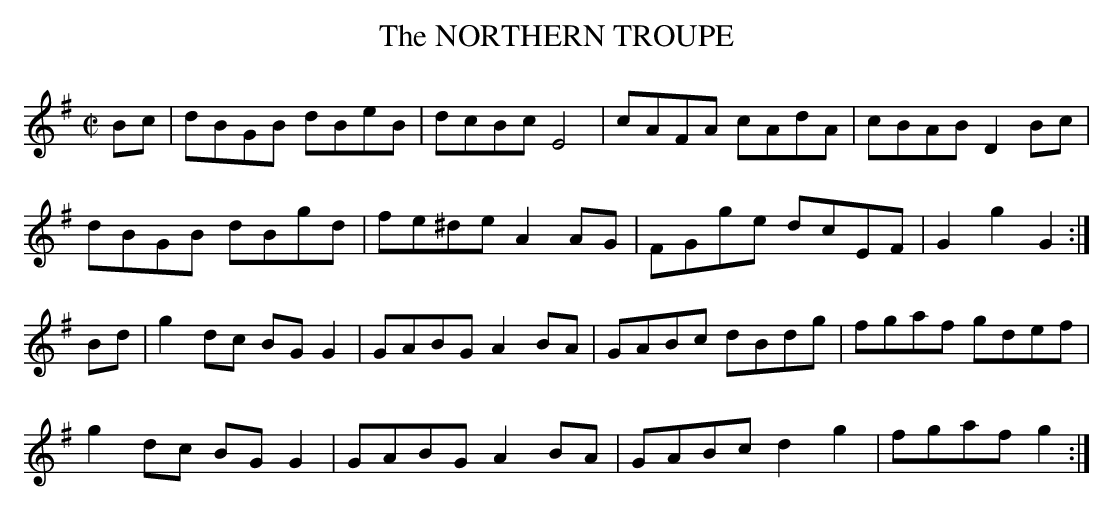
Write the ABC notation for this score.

X:1
T:NORTHERN TROUPE, The
M:C|
L:1/8
K:G
Bc|dBGB dBeB|dcBc E4|cAFA cAdA|cBAB D2 Bc|
dBGB dBgd|fe^de A2AG|FGge dcEF|G2g2 G2:|
Bd|g2dc BGG2|GABG A2BA|GABc dBdg|fgaf gdef|
g2dc BGG2|GABG A2BA|GABc d2g2|fgaf g2:|
